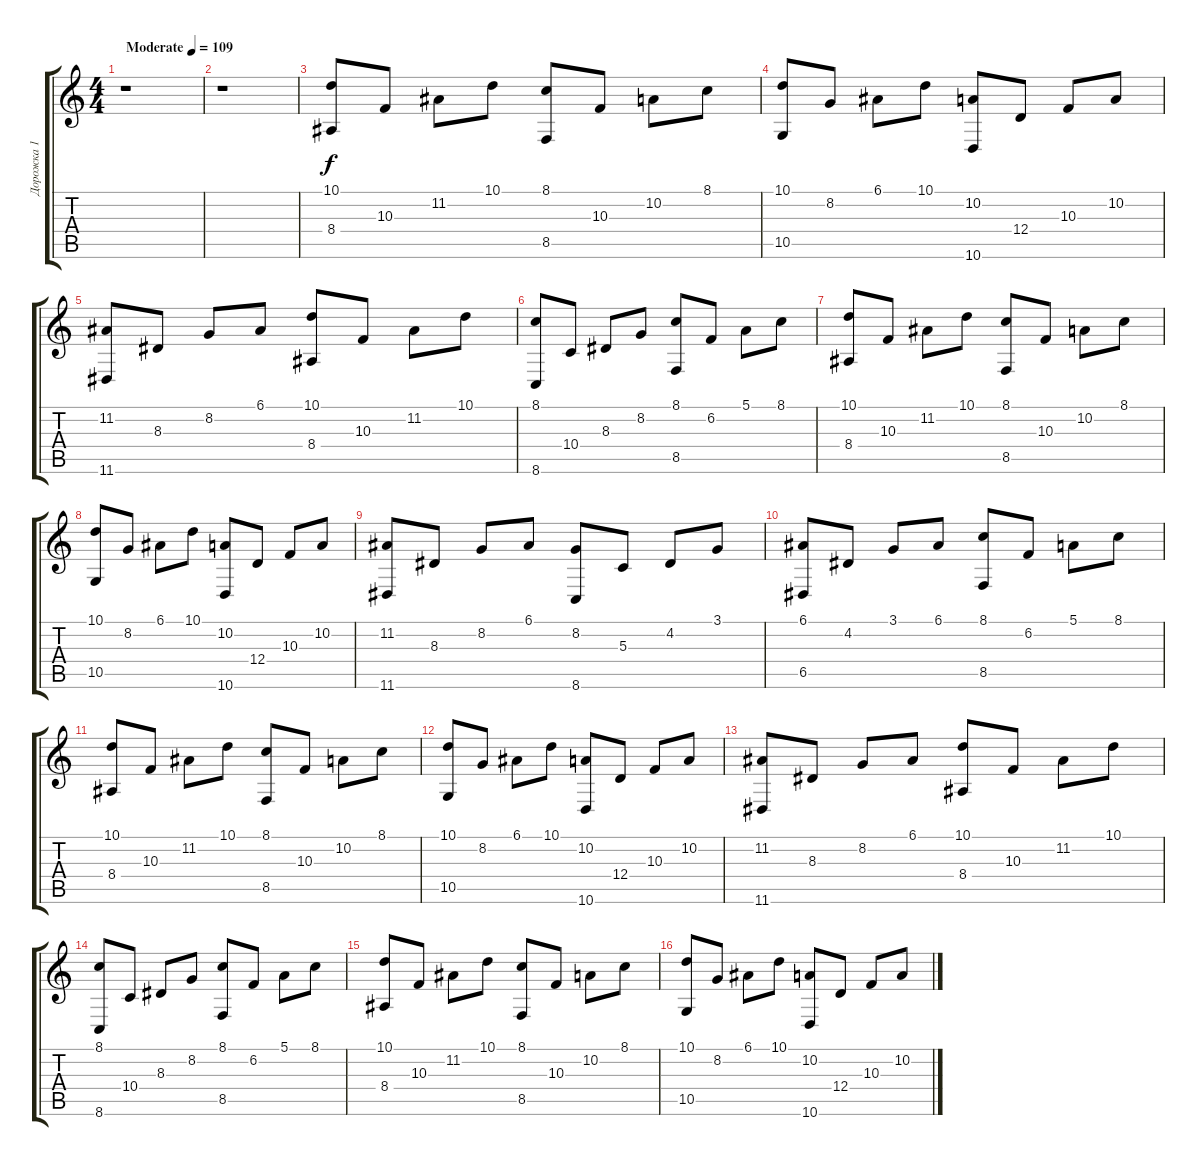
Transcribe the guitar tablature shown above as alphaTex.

\track ("Дорожка 1" "Дорожка 1") {instrument stringensemble1}
\staff {score tabs}
\tuning (E4 B3 G3 D3 A2 E2) {hide}
\ts (4 4)
\tempo (109 "Moderate")
\clef g2
\ks c
r.1{dy f instrument stringensemble1} |
r.1 |
(10.1 8.4).8 10.3.8 11.2.8 10.1.8 (8.1 8.5).8 10.3.8 10.2.8 8.1.8 |
(10.1 10.5).8 8.2.8 6.1.8 10.1.8 (10.2 10.6).8 12.4.8 10.3.8 10.2.8 |
(11.2 11.6).8 8.3.8 8.2.8 6.1.8 (10.1 8.4).8 10.3.8 11.2.8 10.1.8 |
(8.1 8.6).8 10.4.8 8.3.8 8.2.8 (8.1 8.5).8 6.2.8 5.1.8 8.1.8 |
(10.1 8.4).8 10.3.8 11.2.8 10.1.8 (8.1 8.5).8 10.3.8 10.2.8 8.1.8 |
(10.1 10.5).8 8.2.8 6.1.8 10.1.8 (10.2 10.6).8 12.4.8 10.3.8 10.2.8 |
(11.2 11.6).8 8.3.8 8.2.8 6.1.8 (8.2 8.6).8 5.3.8 4.2.8 3.1.8 |
(6.1 6.5).8 4.2.8 3.1.8 6.1.8 (8.1 8.5).8 6.2.8 5.1.8 8.1.8 |
(10.1 8.4).8 10.3.8 11.2.8 10.1.8 (8.1 8.5).8 10.3.8 10.2.8 8.1.8 |
(10.1 10.5).8 8.2.8 6.1.8 10.1.8 (10.2 10.6).8 12.4.8 10.3.8 10.2.8 |
(11.2 11.6).8 8.3.8 8.2.8 6.1.8 (10.1 8.4).8 10.3.8 11.2.8 10.1.8 |
(8.1 8.6).8 10.4.8 8.3.8 8.2.8 (8.1 8.5).8 6.2.8 5.1.8 8.1.8 |
(10.1 8.4).8 10.3.8 11.2.8 10.1.8 (8.1 8.5).8 10.3.8 10.2.8 8.1.8 |
(10.1 10.5).8 8.2.8 6.1.8 10.1.8 (10.2 10.6).8 12.4.8 10.3.8 10.2.8
